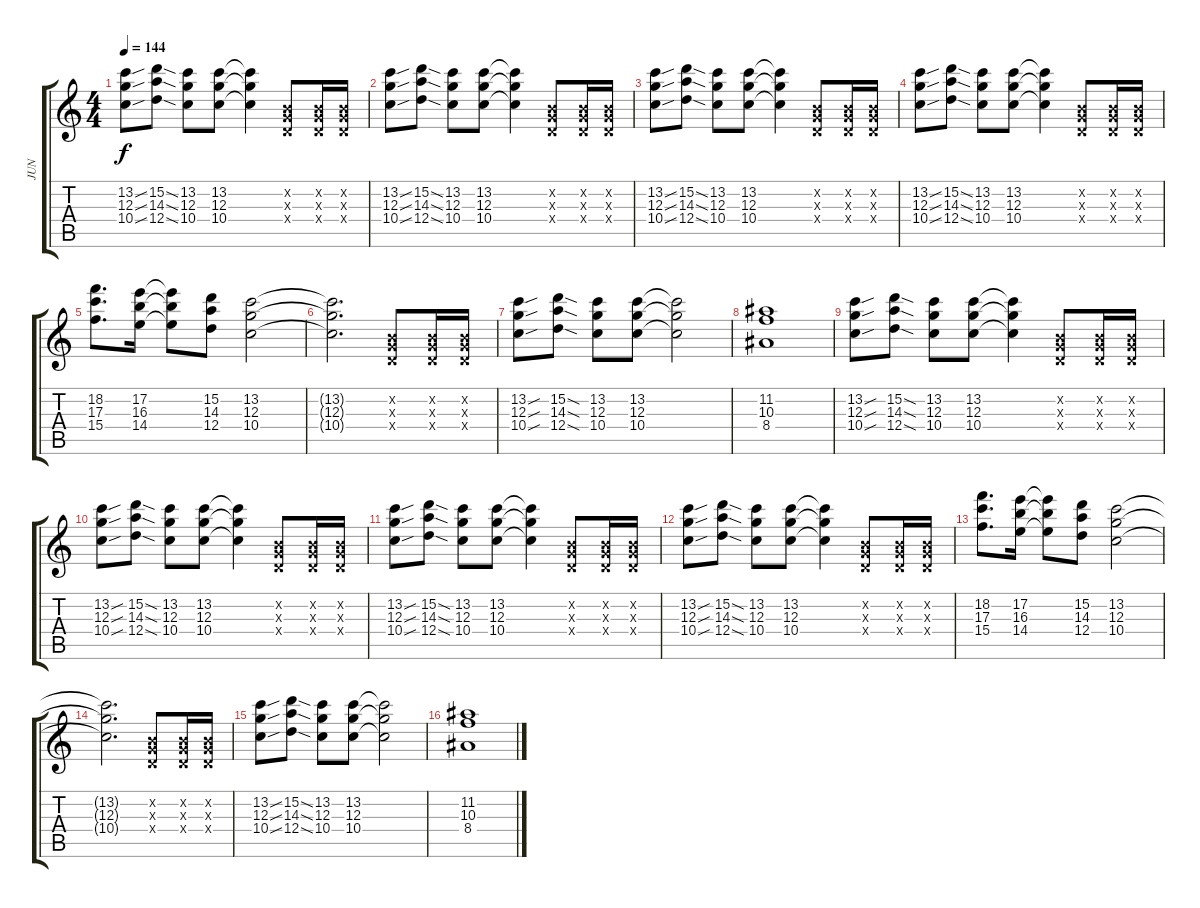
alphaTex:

\track ("JUN" "JUN") {instrument distortionguitar}
\staff {score tabs}
\tuning (E4 B3 G3 D3 A2 E2) {hide}
\ts (4 4)
\tempo 144
\clef g2
\ks c
(13.2{sou} 12.3{sou} 10.4{sou}).8{dy f} (15.2{sod} 14.3{sod} 12.4{sod}).8 (13.2 12.3 10.4).8 (13.2 12.3 10.4).8 (13.2{t} 12.3{t} 10.4{t}).4 (0.2{x} 0.3{x} 0.4{x}).8 (0.2{x} 0.3{x} 0.4{x}).16 (0.2{x} 0.3{x} 0.4{x}).16 |
(13.2{sou} 12.3{sou} 10.4{sou}).8 (15.2{sod} 14.3{sod} 12.4{sod}).8 (13.2 12.3 10.4).8 (13.2 12.3 10.4).8 (13.2{t} 12.3{t} 10.4{t}).4 (0.2{x} 0.3{x} 0.4{x}).8 (0.2{x} 0.3{x} 0.4{x}).16 (0.2{x} 0.3{x} 0.4{x}).16 |
(13.2{sou} 12.3{sou} 10.4{sou}).8 (15.2{sod} 14.3{sod} 12.4{sod}).8 (13.2 12.3 10.4).8 (13.2 12.3 10.4).8 (13.2{t} 12.3{t} 10.4{t}).4 (0.2{x} 0.3{x} 0.4{x}).8 (0.2{x} 0.3{x} 0.4{x}).16 (0.2{x} 0.3{x} 0.4{x}).16 |
(13.2{sou} 12.3{sou} 10.4{sou}).8 (15.2{sod} 14.3{sod} 12.4{sod}).8 (13.2 12.3 10.4).8 (13.2 12.3 10.4).8 (13.2{t} 12.3{t} 10.4{t}).4 (0.2{x} 0.3{x} 0.4{x}).8 (0.2{x} 0.3{x} 0.4{x}).16 (0.2{x} 0.3{x} 0.4{x}).16 |
(18.2 17.3 15.4).8{d} (17.2 16.3 14.4).16 (17.2{t} 16.3{t} 14.4{t}).8 (15.2 14.3 12.4).8 (13.2 12.3 10.4).2 |
(13.2{t} 12.3{t} 10.4{t}).2{d} (0.2{x} 0.3{x} 0.4{x}).8 (0.2{x} 0.3{x} 0.4{x}).16 (0.2{x} 0.3{x} 0.4{x}).16 |
(13.2{sou} 12.3{sou} 10.4{sou}).8 (15.2{sod} 14.3{sod} 12.4{sod}).8 (13.2 12.3 10.4).8 (13.2 12.3 10.4).8 (13.2{t} 12.3{t} 10.4{t}).2 |
(11.2 10.3 8.4).1 |
(13.2{sou} 12.3{sou} 10.4{sou}).8 (15.2{sod} 14.3{sod} 12.4{sod}).8 (13.2 12.3 10.4).8 (13.2 12.3 10.4).8 (13.2{t} 12.3{t} 10.4{t}).4 (0.2{x} 0.3{x} 0.4{x}).8 (0.2{x} 0.3{x} 0.4{x}).16 (0.2{x} 0.3{x} 0.4{x}).16 |
(13.2{sou} 12.3{sou} 10.4{sou}).8 (15.2{sod} 14.3{sod} 12.4{sod}).8 (13.2 12.3 10.4).8 (13.2 12.3 10.4).8 (13.2{t} 12.3{t} 10.4{t}).4 (0.2{x} 0.3{x} 0.4{x}).8 (0.2{x} 0.3{x} 0.4{x}).16 (0.2{x} 0.3{x} 0.4{x}).16 |
(13.2{sou} 12.3{sou} 10.4{sou}).8 (15.2{sod} 14.3{sod} 12.4{sod}).8 (13.2 12.3 10.4).8 (13.2 12.3 10.4).8 (13.2{t} 12.3{t} 10.4{t}).4 (0.2{x} 0.3{x} 0.4{x}).8 (0.2{x} 0.3{x} 0.4{x}).16 (0.2{x} 0.3{x} 0.4{x}).16 |
(13.2{sou} 12.3{sou} 10.4{sou}).8 (15.2{sod} 14.3{sod} 12.4{sod}).8 (13.2 12.3 10.4).8 (13.2 12.3 10.4).8 (13.2{t} 12.3{t} 10.4{t}).4 (0.2{x} 0.3{x} 0.4{x}).8 (0.2{x} 0.3{x} 0.4{x}).16 (0.2{x} 0.3{x} 0.4{x}).16 |
(18.2 17.3 15.4).8{d} (17.2 16.3 14.4).16 (17.2{t} 16.3{t} 14.4{t}).8 (15.2 14.3 12.4).8 (13.2 12.3 10.4).2 |
(13.2{t} 12.3{t} 10.4{t}).2{d} (0.2{x} 0.3{x} 0.4{x}).8 (0.2{x} 0.3{x} 0.4{x}).16 (0.2{x} 0.3{x} 0.4{x}).16 |
(13.2{sou} 12.3{sou} 10.4{sou}).8 (15.2{sod} 14.3{sod} 12.4{sod}).8 (13.2 12.3 10.4).8 (13.2 12.3 10.4).8 (13.2{t} 12.3{t} 10.4{t}).2 |
(11.2 10.3 8.4).1
